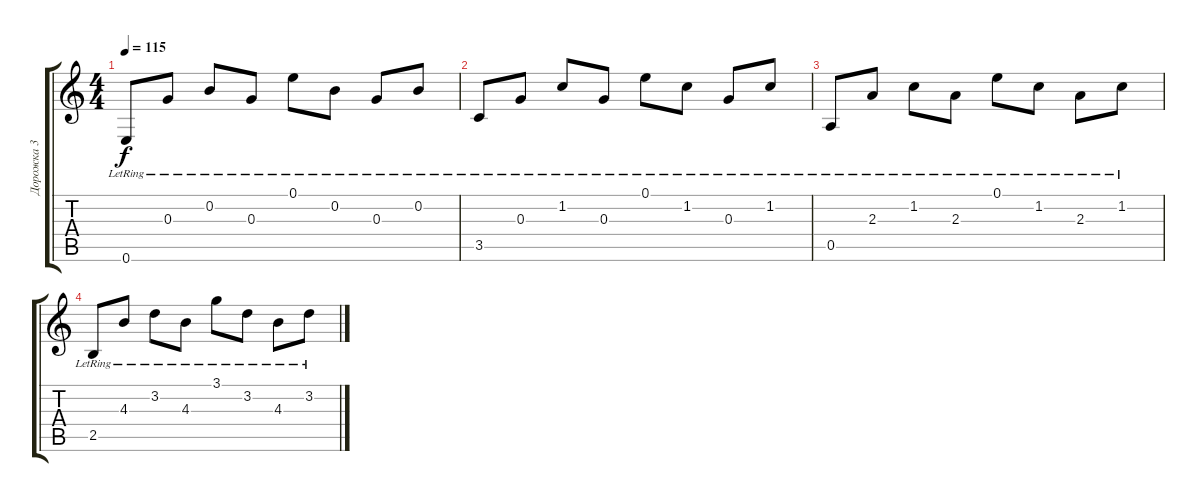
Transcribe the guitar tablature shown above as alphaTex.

\track ("Дорожка 3" "Дорожка 3") {instrument electricguitarjazz}
\staff {score tabs}
\tuning (E4 B3 G3 D3 A2 E2) {hide}
\ts (4 4)
\tempo 115
\clef g2
\ks c
0.6{lr}.8{dy f} 0.3{lr}.8 0.2{lr}.8 0.3{lr}.8 0.1{lr}.8 0.2{lr}.8 0.3{lr}.8 0.2{lr}.8 |
3.5{lr}.8 0.3{lr}.8 1.2{lr}.8 0.3{lr}.8 0.1{lr}.8 1.2{lr}.8 0.3{lr}.8 1.2{lr}.8 |
0.5{lr}.8 2.3{lr}.8 1.2{lr}.8 2.3{lr}.8 0.1{lr}.8 1.2{lr}.8 2.3{lr}.8 1.2{lr}.8 |
2.5{lr}.8 4.3{lr}.8 3.2{lr}.8 4.3{lr}.8 3.1{lr}.8 3.2{lr}.8 4.3{lr}.8 3.2{lr}.8
